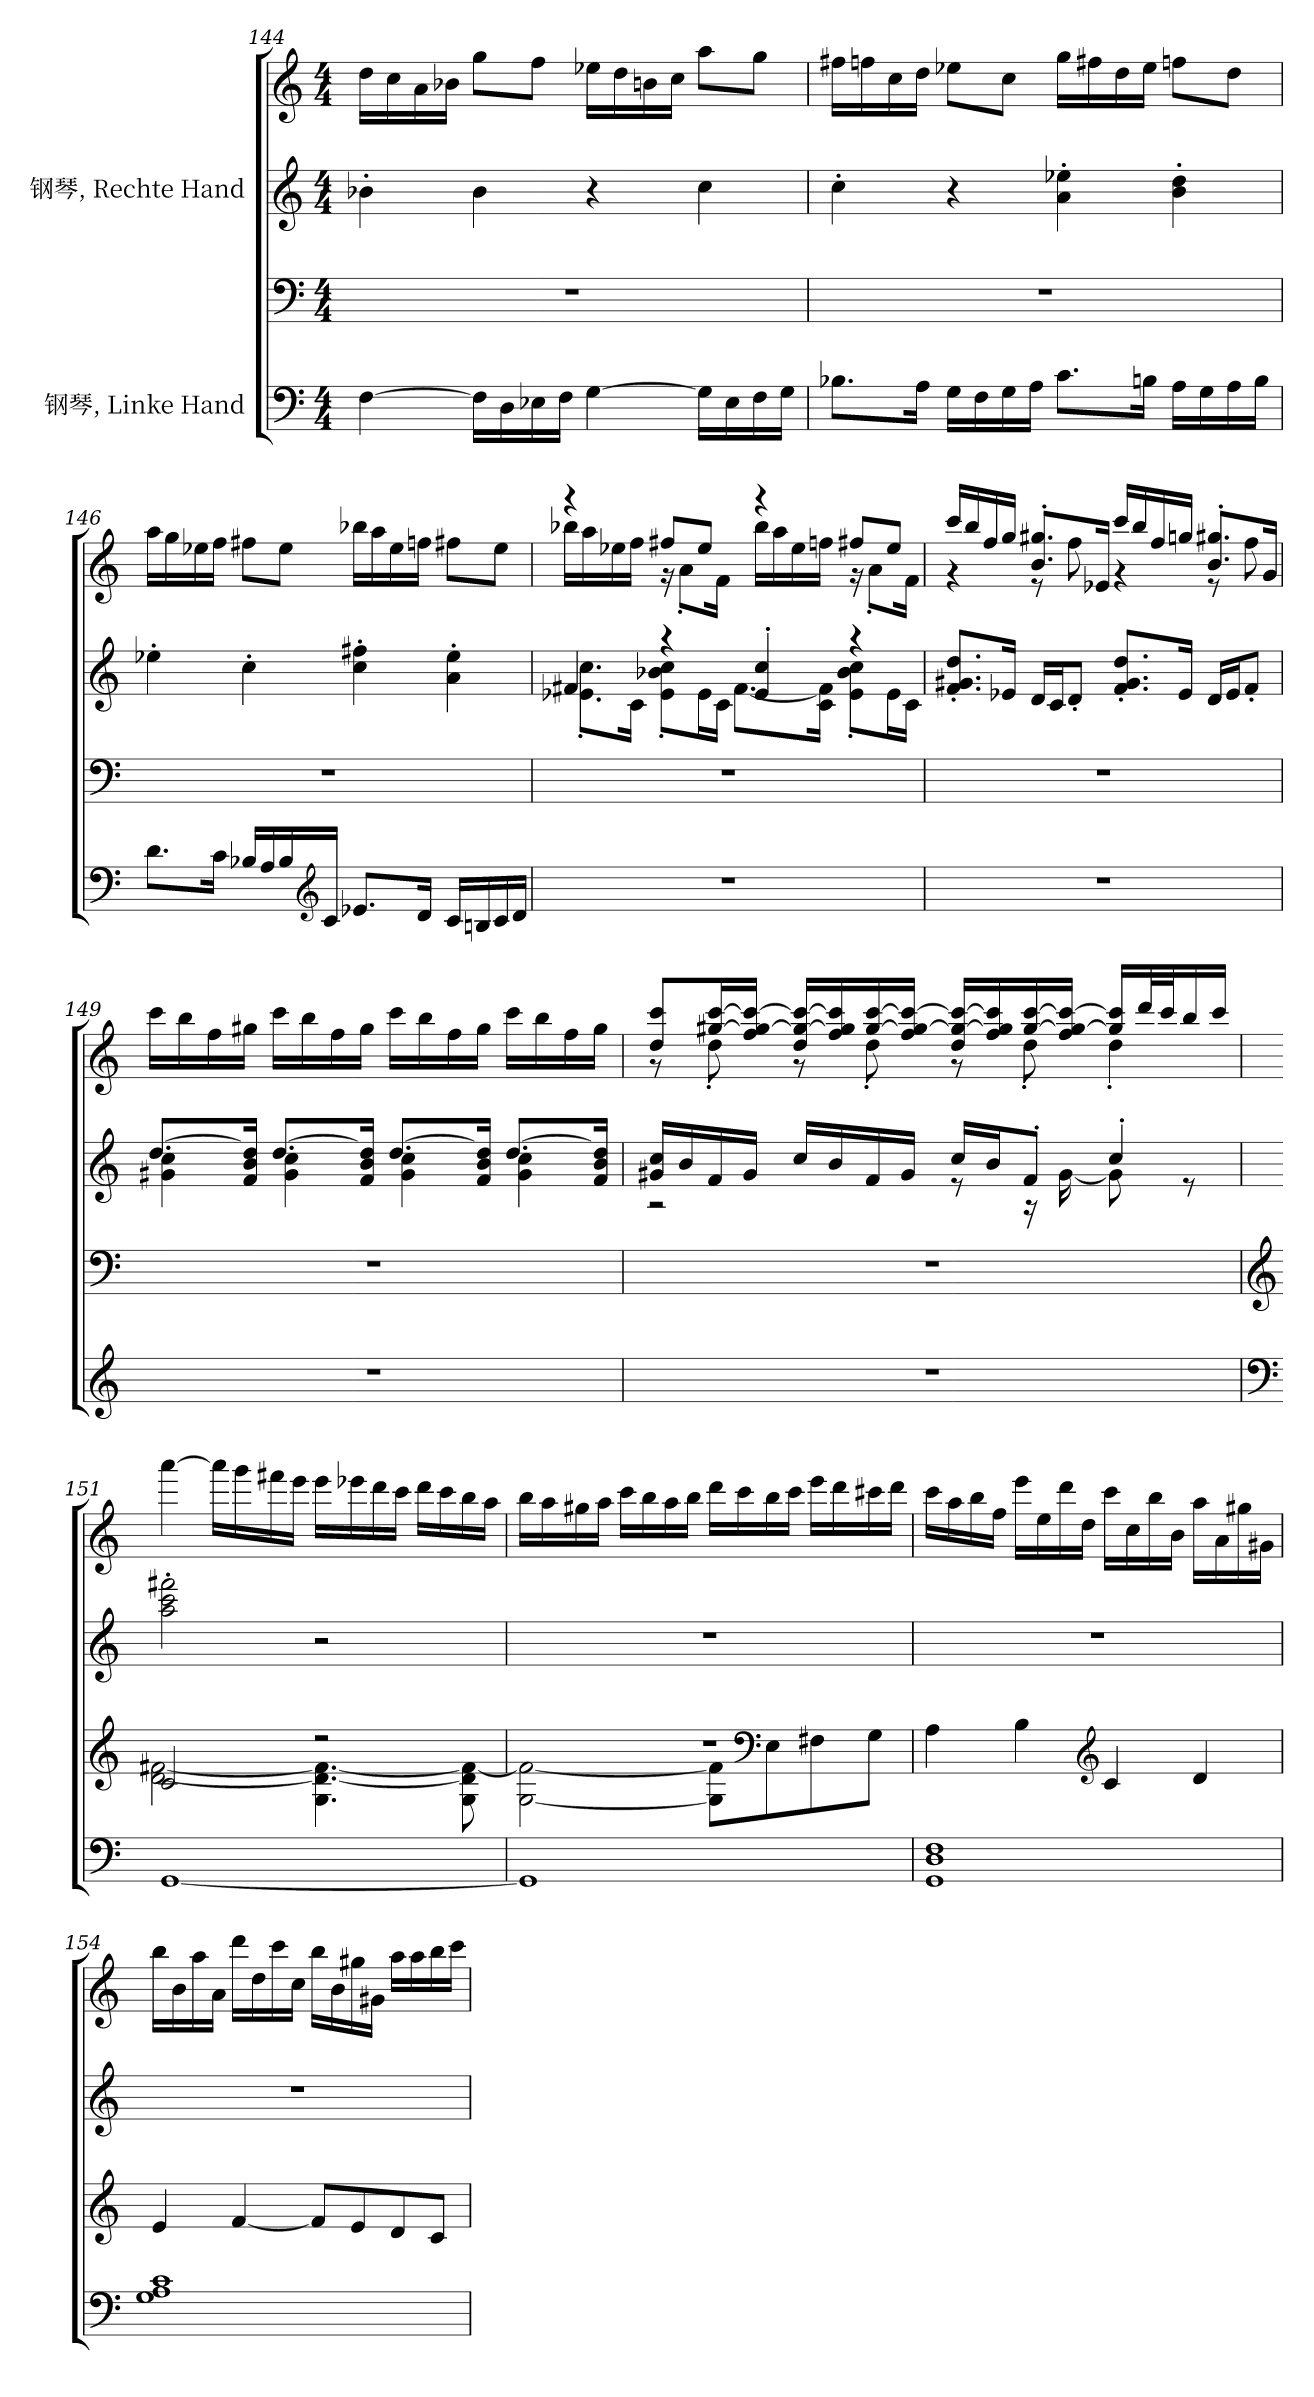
**kern	**kern	**kern	**kern
*part2	*part2	*part1	*part1
*staff4	*staff3	*staff2	*staff1
*I"钢琴, Linke Hand	*	*I"钢琴, Rechte Hand	*
!!LO:PB:g=z
*clefF4	*clefF4	*clefG2	*clefG2
*k[]	*k[]	*k[]	*k[]
*M4/4	*M4/4	*M4/4	*M4/4
=144	=144	=144	=144
[4F\	1r	4b-X'\	16dd\LL
.	.	.	16cc\
.	.	.	16a\
.	.	.	16b-X\JJ
16F\LL]	.	4b-\	8gg\L
16D\	.	.	.
16E-X\	.	.	8ff\J
16F\JJ	.	.	.
[4G\	.	4r	16ee-X\LL
.	.	.	16dd\
.	.	.	16bn\
.	.	.	16cc\JJ
16G\LL]	.	4cc\	8aa\L
16E-\	.	.	.
16F\	.	.	8gg\J
16G\JJ	.	.	.
=145	=145	=145	=145
8.B-X\L	1r	4cc'\	16ff#X\LL
.	.	.	16ffn\
.	.	.	16cc\
16A\Jk	.	.	16dd\JJ
16G\LL	.	4r	8ee-X\L
16F\	.	.	.
16G\	.	.	8cc\J
16A\JJ	.	.	.
8.c\L	.	4a\' 4ee-X\'	16gg\LL
.	.	.	16ff#X\
.	.	.	16dd\
16Bn\Jk	.	.	16ee-\JJ
16A\LL	.	4b\' 4dd\'	8ffn\L
16G\	.	.	.
16A\	.	.	8dd\J
16B\JJ	.	.	.
!!LO:LB:g=z
=146	=146	=146	=146
8.d\L	1r	4ee-X'\	16aa\LL
.	.	.	16gg\
.	.	.	16ee-X\
16c\Jk	.	.	16ff\JJ
16B-X/LL	.	4cc'\	8ff#X\L
16A/	.	.	.
16B-/	.	.	8ee-\J
*clefG2	*	*	*
16c/JJ	.	.	.
8.e-X/L	.	4cc\' 4ff#X\'	16bb-X\LL
.	.	.	16aa\
.	.	.	16ee-\
16d/Jk	.	.	16ffn\JJ
16c/LL	.	4a\' 4ee-\'	8ff#X\L
16Bn/	.	.	.
16c/	.	.	8ee-\J
16d/JJ	.	.	.
=147	=147	=147	=147
*	*	*^	*^
1r	1r	4f#X/	8.e-X\' 8.cc\'L	4r	16bb-X\LL
.	.	.	.	.	16aa\
.	.	.	.	.	16ee-X\
.	.	.	16c\Jk	.	16ff\JJ
.	.	4r	8e-\' 8b-X\' 8cc\'L	8ff#X/L	16r
.	.	.	.	.	8a'\L
.	.	.	16e-\L	8ee-/J	.
.	.	.	16c\JJ	.	16f\Jk
.	.	4e-/' 4cc/'	[8.f#\L	4r	16bb-\LL
.	.	.	.	.	16aa\
.	.	.	.	.	16ee-\
.	.	.	16c\ 16f#\]Jk	.	16ffn\JJ
.	.	4r	8e-\' 8b-\' 8cc\'L	8ff#X/L	16r
.	.	.	.	.	8a'\L
.	.	.	16e-\L	8ee-/J	.
.	.	.	16c\JJ	.	16f\Jk
*	*	*v	*v	*	*
!!LO:LB:g=z	!!
=148	=148	=148	=148	=148
1r	1r	8.f/' 8.g#X/' 8.dd/'L	16ccc/LL	4r
.	.	.	16bb/	.
.	.	.	16ff/	.
.	.	16e-X/Jk	16gg/JJ	.
.	.	16d/LL	8.b/' 8.gg#X/'L	8r
.	.	16c/J	.	.
.	.	8d'/J	.	8ff\
.	.	.	16e-X/Jk	.
.	.	8.f/' 8.g#/' 8.dd/'L	16ccc/LL	4r
.	.	.	16bb/	.
.	.	.	16ff/	.
.	.	16e-/Jk	16ggn/JJ	.
.	.	16d/LL	8.b/' 8.gg#X/'L	8r
.	.	16e-/J	.	.
.	.	8f'/J	.	8ff\
.	.	.	16g/Jk	.
*	*	*	*v	*v
=149	=149	=149	=149
*	*	*^	*
1r	1r	[8.dd/L	4g#X\ 4cc\	16ccc\LL
.	.	.	.	16bb\
.	.	.	.	16ff\
.	.	16f/ 16b/ 16dd/]Jk	.	16gg#X\JJ
.	.	[8.dd/L	4g#\ 4cc\	16ccc\LL
.	.	.	.	16bb\
.	.	.	.	16ff\
.	.	16f/ 16b/ 16dd/]Jk	.	16gg#\JJ
.	.	[8.dd/L	4g#\ 4cc\	16ccc\LL
.	.	.	.	16bb\
.	.	.	.	16ff\
.	.	16f/ 16b/ 16dd/]Jk	.	16gg#\JJ
.	.	[8.dd/L	4g#\ 4cc\	16ccc\LL
.	.	.	.	16bb\
.	.	.	.	16ff\
.	.	16f/ 16b/ 16dd/]Jk	.	16gg#\JJ
!!LO:PB:g=z
=150	=150	=150	=150	=150
*	*	*	*	*^
1r	1r	16g#X/ 16cc/LL	2r	8dd/ 8ccc/L	8r
.	.	16b/	.	.	.
.	.	16f/	.	[16gg#X/ [16ccc/L	8dd'\
.	.	16g#/JJ	.	16ff/ 16gg#/_ 16ccc/_JJ	.
.	.	16cc/LL	.	16dd/ 16gg#/_ 16ccc/_LL	8r
.	.	16b/	.	16ff/ 16gg#/] 16ccc/]	.
.	.	16f/	.	[16gg#/ [16ccc/	8dd'\
.	.	16g#/JJ	.	16ff/ 16gg#/_ 16ccc/_JJ	.
.	.	16cc/LL	8r	16dd/ 16gg#/_ 16ccc/_LL	8r
.	.	16b/J	.	16ff/ 16gg#/] 16ccc/]	.
.	.	8f'/J	16r	[16gg#/ [16ccc/	8dd'\
.	.	.	[16g#\	16ff/ 16gg#/_ 16ccc/_JJ	.
.	.	4cc'/	8g#\]	16gg#/] 16ccc/]LL	4dd'\
.	.	.	.	32ddd/L	.
.	.	.	.	32ccc/J	.
.	.	.	8r	16bb/	.
.	.	.	.	16ccc/JJ	.
*	*	*v	*v	*	*
*	*	*	*v	*v
!!LO:LB:g=z
=151	=151	=151	=151
*clefF4	*clefG2	*	*
*	*^	*	*
[1GG	2c/	[2d\ [2f#X\	2aa\' 2ccc\' 2fff#X\'	[4aaa\
.	.	.	.	16aaa\LL]
.	.	.	.	16ggg\
.	.	.	.	16fff#X\
.	.	.	.	16eee\JJ
.	2r	4.G\ 4.d\_ 4.f#\_	2r	16eee\LL
.	.	.	.	16eee-X\
.	.	.	.	16ddd\
.	.	.	.	16ccc\JJ
.	.	.	.	16ddd\LL
.	.	.	.	16ccc\
.	.	8G\ 8d\] 8f#\_	.	16bb\
.	.	.	.	16aa\JJ
=152	=152	=152	=152	=152
1GG]	1r	[2G\ 2f#\_	1r	16bb\LL
.	.	.	.	16aa\
.	.	.	.	16gg#X\
.	.	.	.	16aa\JJ
.	.	.	.	16ccc\LL
.	.	.	.	16bb\
.	.	.	.	16aa\
.	.	.	.	16bb\JJ
.	.	8G\] 8f#\]L	.	16ddd\LL
.	.	.	.	16ccc\
*	*clefF4	*	*	*
.	.	8E\	.	16bb\
.	.	.	.	16ccc\JJ
.	.	8F#X\	.	16eee\LL
.	.	.	.	16ddd\
.	.	8G\J	.	16ccc#X\
.	.	.	.	16ddd\JJ
*	*v	*v	*	*
!!LO:LB:g=z
=153	=153	=153	=153
1GG 1D 1F	4A\	1r	16ccc\LL
.	.	.	16aa\
.	.	.	16bb\
.	.	.	16ff\JJ
.	4B\	.	16eee\LL
.	.	.	16ee\
.	.	.	16ddd\
.	.	.	16dd\JJ
*	*clefG2	*	*
.	4c/	.	16ccc\LL
.	.	.	16cc\
.	.	.	16bb\
.	.	.	16b\JJ
.	4d/	.	16aa\LL
.	.	.	16a\
.	.	.	16gg#X\
.	.	.	16g#X\JJ
=154	=154	=154	=154
1G 1A 1c	4e/	1r	16bb\LL
.	.	.	16b\
.	.	.	16aa\
.	.	.	16a\JJ
.	[4f/	.	16ddd\LL
.	.	.	16dd\
.	.	.	16ccc\
.	.	.	16cc\JJ
.	8f/L]	.	16bb\LL
.	.	.	16b\
.	8e/	.	16gg#X\
.	.	.	16g#X\JJ
.	8d/	.	16aa\LL
.	.	.	16aa\
.	8c/J	.	16bb\
.	.	.	16ccc\JJ
=	=	=	=
*-	*-	*-	*-
